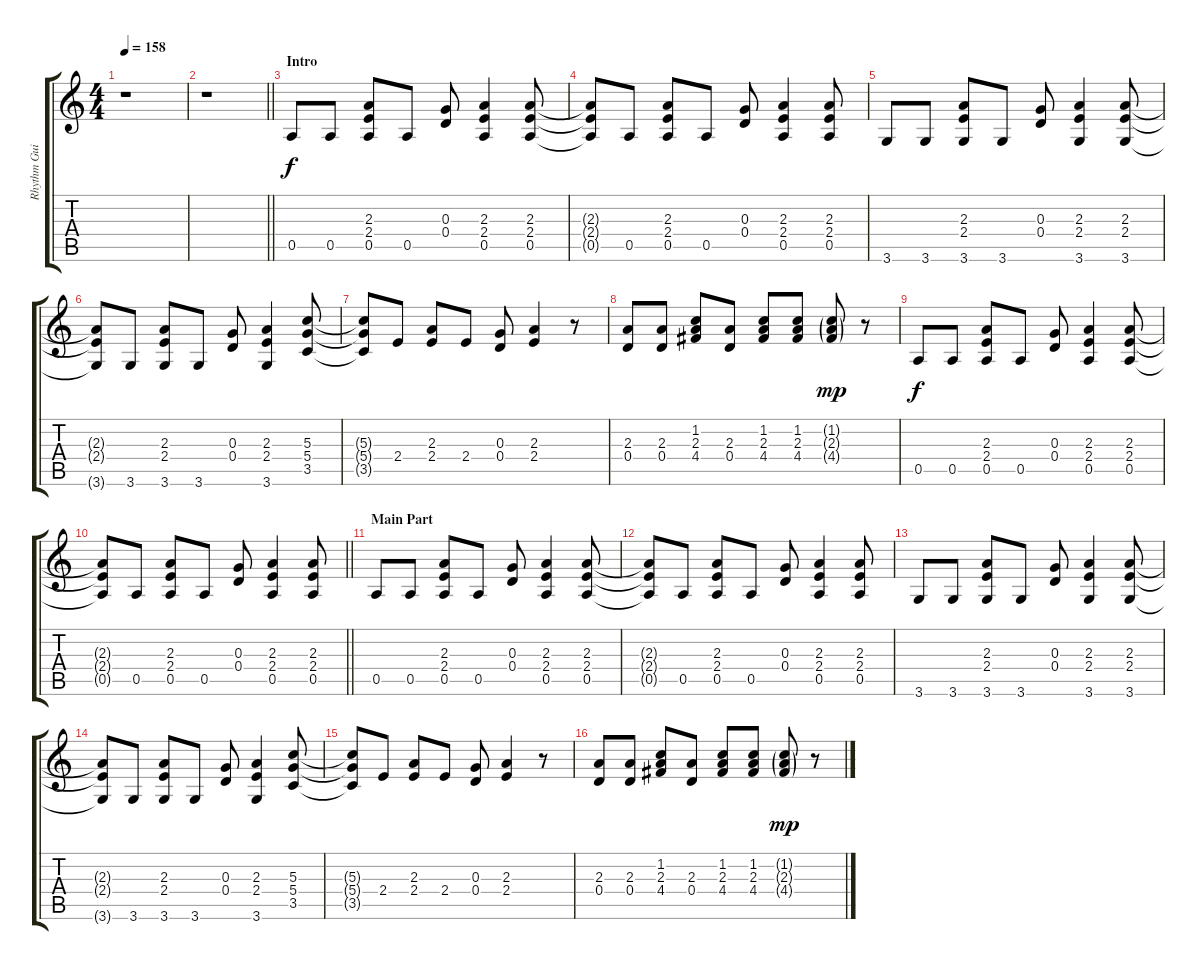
\track ("Rhythm Guitar" "Rhythm Gui") {instrument electricguitarjazz}
\staff {score tabs}
\tuning (E4 B3 G3 D3 A2 E2) {hide}
\ts (4 4)
\tempo 158
\clef g2
\ks c
r.1{dy f instrument electricguitarjazz} |
\barLineRight lightlight
r.1 |
\section ("" "Intro")
0.5.8 0.5.8 (2.3 2.4 0.5).8 0.5.8 (0.3 0.4).8 (2.3 2.4 0.5).4 (2.3 2.4 0.5).8 |
(2.3{t} 2.4{t} 0.5{t}).8 0.5.8 (2.3 2.4 0.5).8 0.5.8 (0.3 0.4).8 (2.3 2.4 0.5).4 (2.3 2.4 0.5).8 |
3.6.8 3.6.8 (2.3 2.4 3.6).8 3.6.8 (0.3 0.4).8 (2.3 2.4 3.6).4 (2.3 2.4 3.6).8 |
(2.3{t} 2.4{t} 3.6{t}).8 3.6.8 (2.3 2.4 3.6).8 3.6.8 (0.3 0.4).8 (2.3 2.4 3.6).4 (5.3 5.4 3.5).8 |
(5.3{t} 5.4{t} 3.5{t}).8 2.4.8 (2.3 2.4).8 2.4.8 (0.3 0.4).8 (2.3 2.4).4 r.8 |
(2.3 0.4).8 (2.3 0.4).8 (1.2 2.3 4.4).8 (2.3 0.4).8 (1.2 2.3 4.4).8 (1.2 2.3 4.4).8 (1.2{g} 2.3{g} 4.4{g}).8{dy mp} r.8 |
0.5.8{dy f} 0.5.8 (2.3 2.4 0.5).8 0.5.8 (0.3 0.4).8 (2.3 2.4 0.5).4 (2.3 2.4 0.5).8 |
\barLineRight lightlight
(2.3{t} 2.4{t} 0.5{t}).8 0.5.8 (2.3 2.4 0.5).8 0.5.8 (0.3 0.4).8 (2.3 2.4 0.5).4 (2.3 2.4 0.5).8 |
\section ("" "Main Part")
0.5.8 0.5.8 (2.3 2.4 0.5).8 0.5.8 (0.3 0.4).8 (2.3 2.4 0.5).4 (2.3 2.4 0.5).8 |
(2.3{t} 2.4{t} 0.5{t}).8 0.5.8 (2.3 2.4 0.5).8 0.5.8 (0.3 0.4).8 (2.3 2.4 0.5).4 (2.3 2.4 0.5).8 |
3.6.8 3.6.8 (2.3 2.4 3.6).8 3.6.8 (0.3 0.4).8 (2.3 2.4 3.6).4 (2.3 2.4 3.6).8 |
(2.3{t} 2.4{t} 3.6{t}).8 3.6.8 (2.3 2.4 3.6).8 3.6.8 (0.3 0.4).8 (2.3 2.4 3.6).4 (5.3 5.4 3.5).8 |
(5.3{t} 5.4{t} 3.5{t}).8 2.4.8 (2.3 2.4).8 2.4.8 (0.3 0.4).8 (2.3 2.4).4 r.8 |
(2.3 0.4).8 (2.3 0.4).8 (1.2 2.3 4.4).8 (2.3 0.4).8 (1.2 2.3 4.4).8 (1.2 2.3 4.4).8 (1.2{g} 2.3{g} 4.4{g}).8{dy mp} r.8
